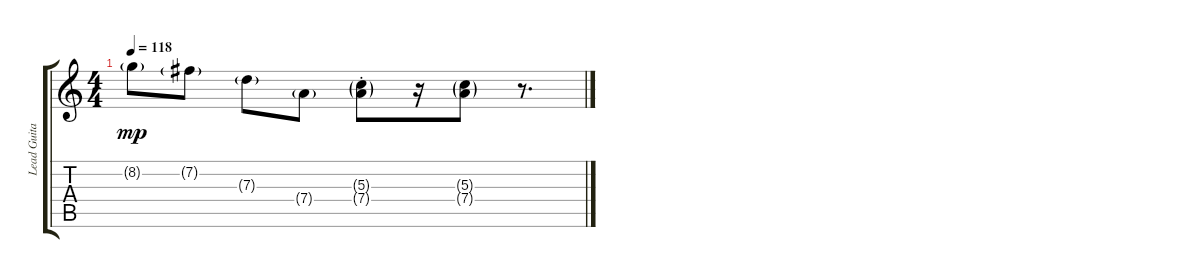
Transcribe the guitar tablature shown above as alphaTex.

\track ("Lead Guitar 2" "Lead Guita") {instrument distortionguitar bank 255}
\staff {score tabs}
\tuning (E4 B3 G3 D3 A2 E2) {hide}
\ts (4 4)
\tempo 118
\clef g2
\ks c
8.2{g}.8{dy mp} 7.2{g}.8 7.3{g}.8 7.4{g}.8 (5.3{g st} 7.4{g st}).8 r.16 (5.3{g} 7.4{g}).8 r.8{d}
